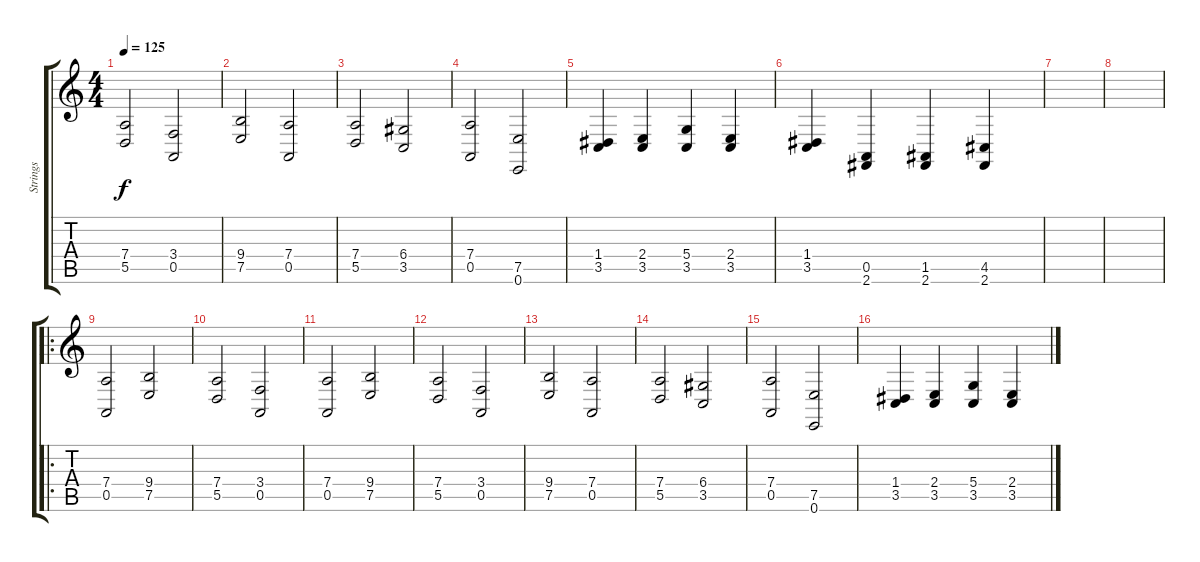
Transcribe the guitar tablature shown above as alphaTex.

\track ("Strings" "Strings") {instrument stringensemble1}
\staff {score tabs}
\tuning (E4 B3 G3 D3 A2 E2) {hide}
\ts (4 4)
\tempo 125
\clef g2
\ks c
(7.4 5.5).2{dy f} (3.4 0.5).2 |
(9.4 7.5).2 (7.4 0.5).2 |
(7.4 5.5).2 (6.4 3.5).2 |
(7.4 0.5).2 (7.5 0.6).2 |
(1.4 3.5).4 (2.4 3.5).4 (5.4 3.5).4 (2.4 3.5).4 |
(1.4 3.5).4 (0.5 2.6).4 (1.5 2.6).4 (4.5 2.6).4 |
|
|
\ro
(7.4 0.5).2 (9.4 7.5).2 |
(7.4 5.5).2 (3.4 0.5).2 |
(7.4 0.5).2 (9.4 7.5).2 |
(7.4 5.5).2 (3.4 0.5).2 |
(9.4 7.5).2 (7.4 0.5).2 |
(7.4 5.5).2 (6.4 3.5).2 |
(7.4 0.5).2 (7.5 0.6).2 |
(1.4 3.5).4 (2.4 3.5).4 (5.4 3.5).4 (2.4 3.5).4
